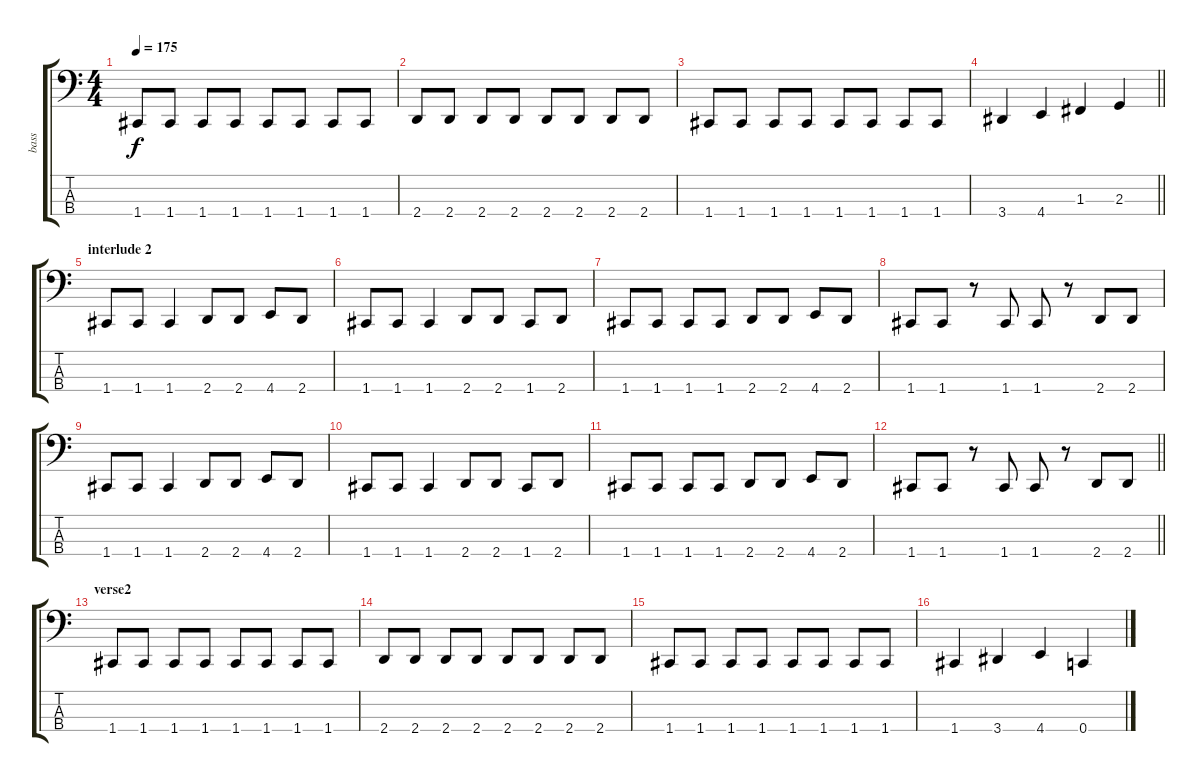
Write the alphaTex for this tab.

\track ("bass" "bass") {instrument electricbassfinger}
\staff {score tabs}
\tuning (Eb2 Bb1 F1 C1) {hide}
\ts (4 4)
\tempo 175
\clef f4
\ks c
1.4.8{dy f} 1.4.8 1.4.8 1.4.8 1.4.8 1.4.8 1.4.8 1.4.8 |
2.4.8 2.4.8 2.4.8 2.4.8 2.4.8 2.4.8 2.4.8 2.4.8 |
1.4.8 1.4.8 1.4.8 1.4.8 1.4.8 1.4.8 1.4.8 1.4.8 |
\barLineRight lightlight
3.4.4 4.4.4 1.3.4 2.3.4 |
\section ("" "interlude 2")
1.4.8 1.4.8 1.4.4 2.4.8 2.4.8 4.4.8 2.4.8 |
1.4.8 1.4.8 1.4.4 2.4.8 2.4.8 1.4.8 2.4.8 |
1.4.8 1.4.8 1.4.8 1.4.8 2.4.8 2.4.8 4.4.8 2.4.8 |
1.4.8 1.4.8 r.8 1.4.8 1.4.8 r.8 2.4.8 2.4.8 |
1.4.8 1.4.8 1.4.4 2.4.8 2.4.8 4.4.8 2.4.8 |
1.4.8 1.4.8 1.4.4 2.4.8 2.4.8 1.4.8 2.4.8 |
1.4.8 1.4.8 1.4.8 1.4.8 2.4.8 2.4.8 4.4.8 2.4.8 |
\barLineRight lightlight
1.4.8 1.4.8 r.8 1.4.8 1.4.8 r.8 2.4.8 2.4.8 |
\section ("" "verse2")
1.4.8 1.4.8 1.4.8 1.4.8 1.4.8 1.4.8 1.4.8 1.4.8 |
2.4.8 2.4.8 2.4.8 2.4.8 2.4.8 2.4.8 2.4.8 2.4.8 |
1.4.8 1.4.8 1.4.8 1.4.8 1.4.8 1.4.8 1.4.8 1.4.8 |
1.4.4 3.4.4 4.4.4 0.4.4
